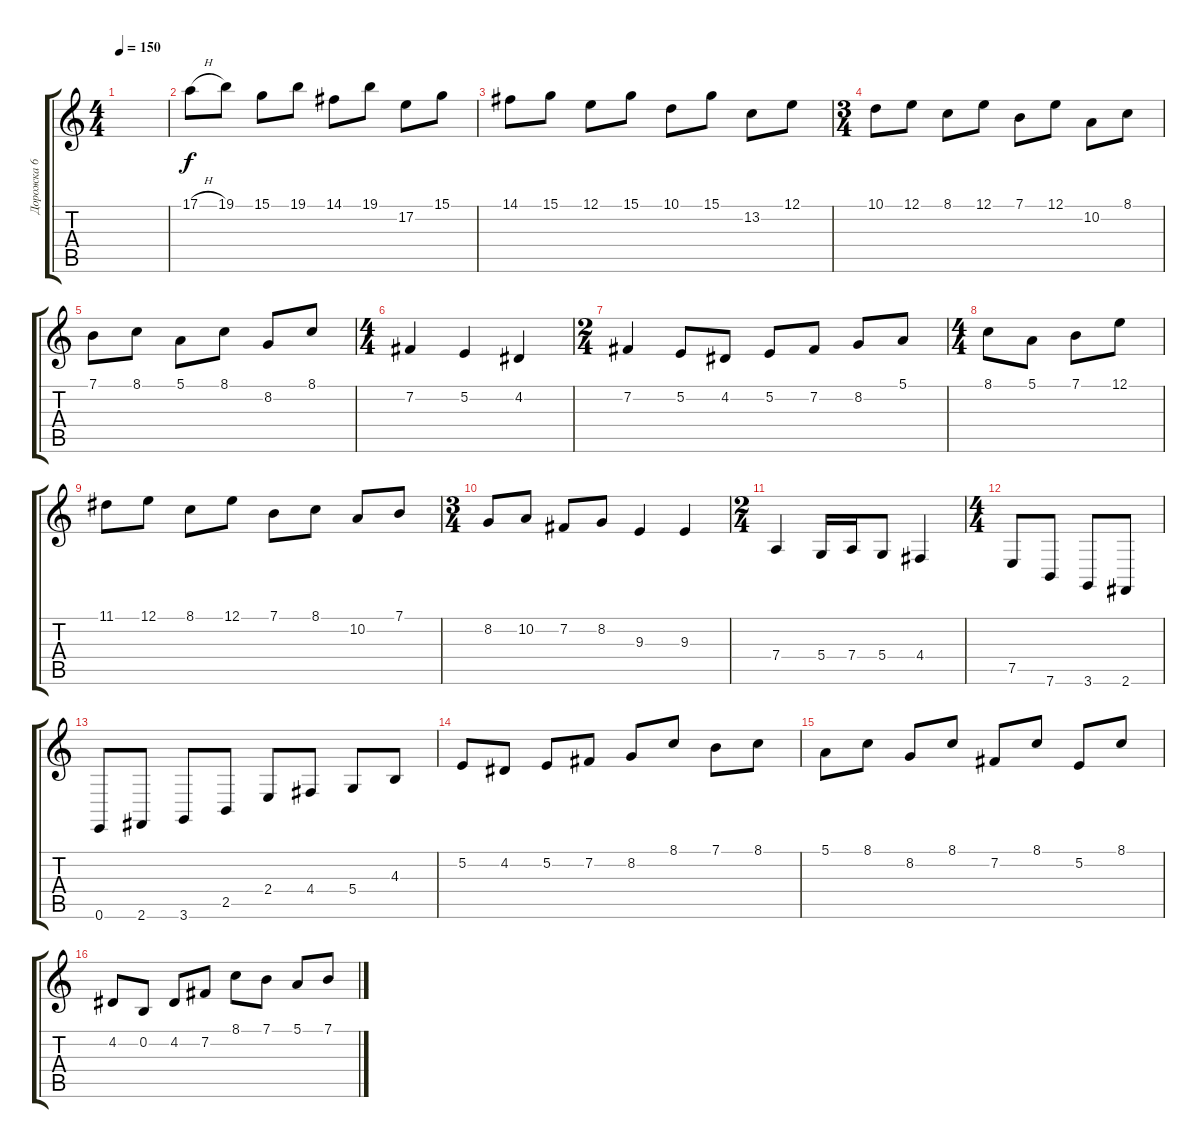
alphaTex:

\track ("Дорожка 6" "Дорожка 6") {instrument stringensemble1}
\staff {score tabs}
\tuning (E4 B3 G3 D3 A2 E2) {hide}
\ts (4 4)
\tempo 150
\clef g2
\ks c
|
17.1{h}.8 19.1.8 15.1.8 19.1.8 14.1.8 19.1.8 17.2.8 15.1.8 |
14.1.8 15.1.8 12.1.8 15.1.8 10.1.8 15.1.8 13.2.8 12.1.8 |
\ts (3 4)
10.1.8 12.1.8 8.1.8 12.1.8 7.1.8 12.1.8 10.2.8 8.1.8 |
7.1.8 8.1.8 5.1.8 8.1.8 8.2.8 8.1.8 |
\ts (4 4)
7.2.4 5.2.4 4.2.4 |
\ts (2 4)
7.2.4 5.2.8 4.2.8 5.2.8 7.2.8 8.2.8 5.1.8 |
\ts (4 4)
8.1.8 5.1.8 7.1.8 12.1.8 |
11.1.8 12.1.8 8.1.8 12.1.8 7.1.8 8.1.8 10.2.8 7.1.8 |
\ts (3 4)
8.2.8 10.2.8 7.2.8 8.2.8 9.3.4 9.3.4 |
\ts (2 4)
7.4.4 5.4.16 7.4.16 5.4.8 4.4.4 |
\ts (4 4)
7.5.8 7.6.8 3.6.8 2.6.8 |
0.6.8 2.6.8 3.6.8 2.5.8 2.4.8 4.4.8 5.4.8 4.3.8 |
5.2.8 4.2.8 5.2.8 7.2.8 8.2.8 8.1.8 7.1.8 8.1.8 |
5.1.8 8.1.8 8.2.8 8.1.8 7.2.8 8.1.8 5.2.8 8.1.8 |
4.2.8 0.2.8 4.2.8 7.2.8 8.1.8 7.1.8 5.1.8 7.1.8
